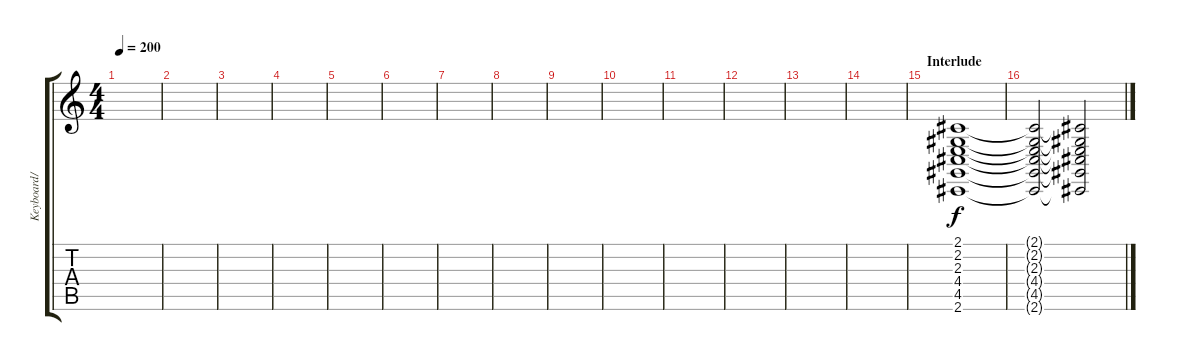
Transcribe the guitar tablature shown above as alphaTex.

\track ("Keyboard/ Effects" "Keyboard/ ") {instrument fx5brightness}
\staff {score tabs}
\tuning (B3 Gb3 D3 A2 E2 B1) {hide}
\ts (4 4)
\tempo 200
\clef g2
\ks c
|
|
|
|
|
|
|
|
|
|
|
|
|
|
\section ("" "Interlude")
(2.1 2.2 2.3 4.4 4.5 2.6).1{instrument choiraahs} |
(2.1{t} 2.2{t} 2.3{t} 4.4{t} 4.5{t} 2.6{t}).2 (2.1{t} 2.2{t} 2.3{t} 4.4{t} 4.5{t} 2.6{t}).2
